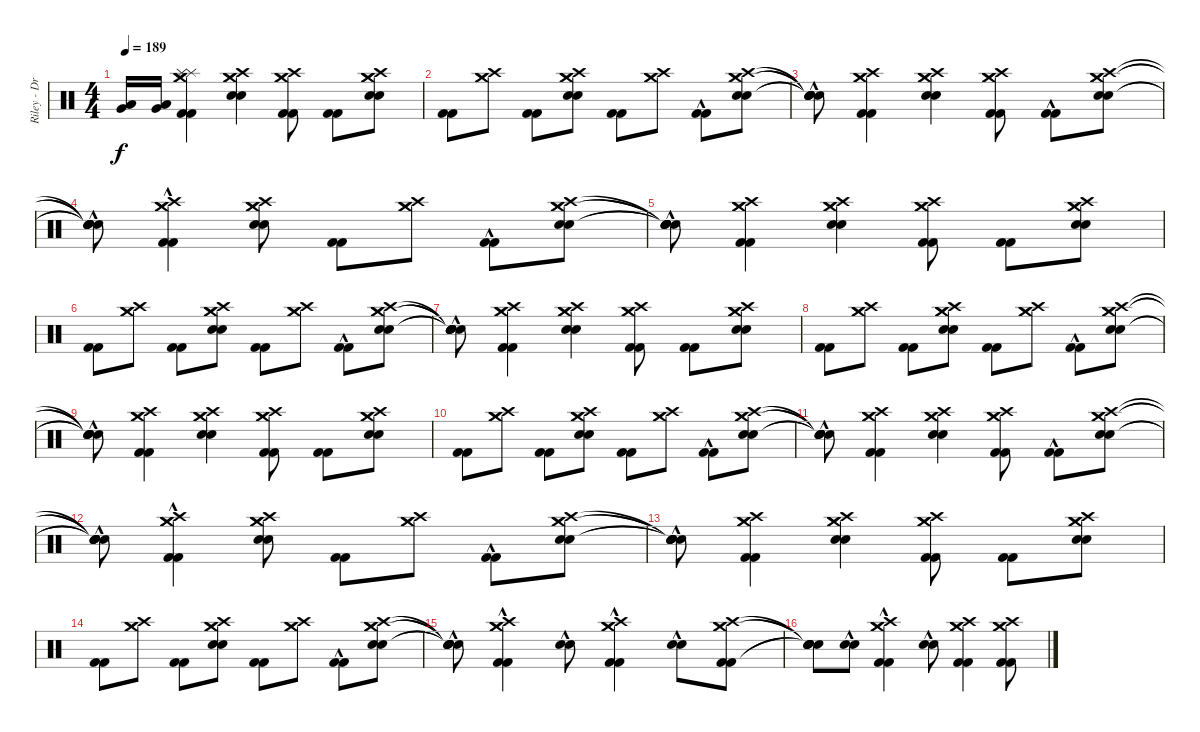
\track ("Riley - Drums" "Riley - Dr") {instrument percussion}
\staff {score}
\articulation defaults
\ts (4 4)
\tempo 189
\clef neutral
\ks c
("Low Tom (hit)" "Very Low Tom (hit)").16{dy f} ("Very Low Tom (hit)" "Low Floor Tom (hit)").16 ("Kick (hit) 2" "Kick (hit) 2" "Splash (hit)" "Splash (hit)" "Crash medium (hit)" "Crash medium (hit)").4 ("Electric Snare (hit)" "Electric Snare (hit)" "Crash medium (hit)" "Crash high (hit)" "Crash medium (hit)").4 ("Kick (hit) 2" "Kick (hit) 2" "Crash medium (hit)" "Crash high (hit)" "Crash medium (hit)").8 ("Kick (hit) 2" "Kick (hit) 2").8 ("Electric Snare (hit)" "Electric Snare (hit)" "Crash medium (hit)" "Crash high (hit)" "Crash medium (hit)").8 |
("Kick (hit) 2" "Kick (hit) 2").8 ("Crash medium (hit)" "Crash high (hit)" "Crash medium (hit)").8 ("Kick (hit) 2" "Kick (hit) 2").8 ("Electric Snare (hit)" "Electric Snare (hit)" "Crash medium (hit)" "Crash high (hit)" "Crash medium (hit)").8 ("Kick (hit) 2" "Kick (hit) 2").8 ("Crash medium (hit)" "Crash high (hit)" "Crash medium (hit)").8 ("Kick (hit) 2"{hac} "Kick (hit) 2"{hac}).8 ("Electric Snare (hit)" "Electric Snare (hit)" "Crash medium (hit)" "Crash high (hit)" "Crash medium (hit)").8 |
("Snare (hit)"{hac t} "Snare (hit)"{hac t} "Snare (hit)"{t} "Snare (hit)"{t} "Snare (hit)"{t}).8 ("Kick (hit) 2" "Kick (hit) 2" "Crash medium (hit)" "Crash high (hit)" "Crash medium (hit)").4 ("Electric Snare (hit)" "Electric Snare (hit)" "Crash medium (hit)" "Crash high (hit)" "Crash medium (hit)").4 ("Kick (hit) 2" "Kick (hit) 2" "Crash medium (hit)" "Crash high (hit)" "Crash medium (hit)").8 ("Kick (hit) 2"{hac} "Kick (hit) 2"{hac}).8 ("Electric Snare (hit)" "Electric Snare (hit)" "Crash medium (hit)" "Crash high (hit)" "Crash medium (hit)").8 |
("Snare (hit)"{hac t} "Snare (hit)"{hac t} "Snare (hit)"{t} "Snare (hit)"{t} "Snare (hit)"{t}).8 ("Kick (hit) 2"{hac} "Kick (hit) 2"{hac} "Crash medium (hit)" "Crash high (hit)" "Crash medium (hit)").4 ("Electric Snare (hit)" "Electric Snare (hit)" "Crash medium (hit)" "Crash high (hit)" "Crash medium (hit)").8 ("Kick (hit) 2" "Kick (hit) 2").8 ("Crash medium (hit)" "Crash high (hit)" "Crash medium (hit)").8 ("Kick (hit) 2"{hac} "Kick (hit) 2"{hac}).8 ("Electric Snare (hit)" "Electric Snare (hit)" "Crash medium (hit)" "Crash high (hit)" "Crash medium (hit)").8 |
("Snare (hit)"{hac t} "Snare (hit)"{hac t} "Snare (hit)"{t} "Snare (hit)"{t} "Snare (hit)"{t}).8 ("Kick (hit) 2" "Kick (hit) 2" "Crash medium (hit)" "Crash high (hit)" "Crash medium (hit)").4 ("Electric Snare (hit)" "Electric Snare (hit)" "Crash medium (hit)" "Crash high (hit)" "Crash medium (hit)").4 ("Kick (hit) 2" "Kick (hit) 2" "Crash medium (hit)" "Crash high (hit)" "Crash medium (hit)").8 ("Kick (hit) 2" "Kick (hit) 2").8 ("Electric Snare (hit)" "Electric Snare (hit)" "Crash medium (hit)" "Crash high (hit)" "Crash medium (hit)").8 |
("Kick (hit) 2" "Kick (hit) 2").8 ("Crash medium (hit)" "Crash high (hit)" "Crash medium (hit)").8 ("Kick (hit) 2" "Kick (hit) 2").8 ("Electric Snare (hit)" "Electric Snare (hit)" "Crash medium (hit)" "Crash high (hit)" "Crash medium (hit)").8 ("Kick (hit) 2" "Kick (hit) 2").8 ("Crash medium (hit)" "Crash high (hit)" "Crash medium (hit)").8 ("Kick (hit) 2"{hac} "Kick (hit) 2"{hac}).8 ("Electric Snare (hit)" "Electric Snare (hit)" "Crash medium (hit)" "Crash high (hit)" "Crash medium (hit)").8 |
("Snare (hit)"{hac t} "Snare (hit)"{hac t} "Snare (hit)"{t} "Snare (hit)"{t} "Snare (hit)"{t}).8 ("Kick (hit) 2" "Kick (hit) 2" "Crash medium (hit)" "Crash high (hit)" "Crash medium (hit)").4 ("Electric Snare (hit)" "Electric Snare (hit)" "Crash medium (hit)" "Crash high (hit)" "Crash medium (hit)").4 ("Kick (hit) 2" "Kick (hit) 2" "Crash medium (hit)" "Crash high (hit)" "Crash medium (hit)").8 ("Kick (hit) 2" "Kick (hit) 2").8 ("Electric Snare (hit)" "Electric Snare (hit)" "Crash medium (hit)" "Crash high (hit)" "Crash medium (hit)").8 |
("Kick (hit) 2" "Kick (hit) 2").8 ("Crash medium (hit)" "Crash high (hit)" "Crash medium (hit)").8 ("Kick (hit) 2" "Kick (hit) 2").8 ("Electric Snare (hit)" "Electric Snare (hit)" "Crash medium (hit)" "Crash high (hit)" "Crash medium (hit)").8 ("Kick (hit) 2" "Kick (hit) 2").8 ("Crash medium (hit)" "Crash high (hit)" "Crash medium (hit)").8 ("Kick (hit) 2"{hac} "Kick (hit) 2"{hac}).8 ("Electric Snare (hit)" "Electric Snare (hit)" "Crash medium (hit)" "Crash high (hit)" "Crash medium (hit)").8 |
("Snare (hit)"{hac t} "Snare (hit)"{hac t} "Snare (hit)"{t} "Snare (hit)"{t} "Snare (hit)"{t}).8 ("Kick (hit) 2" "Kick (hit) 2" "Crash medium (hit)" "Crash high (hit)" "Crash medium (hit)").4 ("Electric Snare (hit)" "Electric Snare (hit)" "Crash medium (hit)" "Crash high (hit)" "Crash medium (hit)").4 ("Kick (hit) 2" "Kick (hit) 2" "Crash medium (hit)" "Crash high (hit)" "Crash medium (hit)").8 ("Kick (hit) 2" "Kick (hit) 2").8 ("Electric Snare (hit)" "Electric Snare (hit)" "Crash medium (hit)" "Crash high (hit)" "Crash medium (hit)").8 |
("Kick (hit) 2" "Kick (hit) 2").8 ("Crash medium (hit)" "Crash high (hit)" "Crash medium (hit)").8 ("Kick (hit) 2" "Kick (hit) 2").8 ("Electric Snare (hit)" "Electric Snare (hit)" "Crash medium (hit)" "Crash high (hit)" "Crash medium (hit)").8 ("Kick (hit) 2" "Kick (hit) 2").8 ("Crash medium (hit)" "Crash high (hit)" "Crash medium (hit)").8 ("Kick (hit) 2"{hac} "Kick (hit) 2"{hac}).8 ("Electric Snare (hit)" "Electric Snare (hit)" "Crash medium (hit)" "Crash high (hit)" "Crash medium (hit)").8 |
("Snare (hit)"{hac t} "Snare (hit)"{hac t} "Snare (hit)"{t} "Snare (hit)"{t} "Snare (hit)"{t}).8 ("Kick (hit) 2" "Kick (hit) 2" "Crash medium (hit)" "Crash high (hit)" "Crash medium (hit)").4 ("Electric Snare (hit)" "Electric Snare (hit)" "Crash medium (hit)" "Crash high (hit)" "Crash medium (hit)").4 ("Kick (hit) 2" "Kick (hit) 2" "Crash medium (hit)" "Crash high (hit)" "Crash medium (hit)").8 ("Kick (hit) 2"{hac} "Kick (hit) 2"{hac}).8 ("Electric Snare (hit)" "Electric Snare (hit)" "Crash medium (hit)" "Crash high (hit)" "Crash medium (hit)").8 |
("Snare (hit)"{hac t} "Snare (hit)"{hac t} "Snare (hit)"{t} "Snare (hit)"{t} "Snare (hit)"{t}).8 ("Kick (hit) 2"{hac} "Kick (hit) 2"{hac} "Crash medium (hit)" "Crash high (hit)" "Crash medium (hit)").4 ("Electric Snare (hit)" "Electric Snare (hit)" "Crash medium (hit)" "Crash high (hit)" "Crash medium (hit)").8 ("Kick (hit) 2" "Kick (hit) 2").8 ("Crash medium (hit)" "Crash high (hit)" "Crash medium (hit)").8 ("Kick (hit) 2"{hac} "Kick (hit) 2"{hac}).8 ("Electric Snare (hit)" "Electric Snare (hit)" "Crash medium (hit)" "Crash high (hit)" "Crash medium (hit)").8 |
("Snare (hit)"{hac t} "Snare (hit)"{hac t} "Snare (hit)"{t} "Snare (hit)"{t} "Snare (hit)"{t}).8 ("Kick (hit) 2" "Kick (hit) 2" "Crash medium (hit)" "Crash high (hit)" "Crash medium (hit)").4 ("Electric Snare (hit)" "Electric Snare (hit)" "Crash medium (hit)" "Crash high (hit)" "Crash medium (hit)").4 ("Kick (hit) 2" "Kick (hit) 2" "Crash medium (hit)" "Crash high (hit)" "Crash medium (hit)").8 ("Kick (hit) 2" "Kick (hit) 2").8 ("Electric Snare (hit)" "Electric Snare (hit)" "Crash medium (hit)" "Crash high (hit)" "Crash medium (hit)").8 |
("Kick (hit) 2" "Kick (hit) 2").8 ("Crash medium (hit)" "Crash high (hit)" "Crash medium (hit)").8 ("Kick (hit) 2" "Kick (hit) 2").8 ("Electric Snare (hit)" "Electric Snare (hit)" "Crash medium (hit)" "Crash high (hit)" "Crash medium (hit)").8 ("Kick (hit) 2" "Kick (hit) 2").8 ("Crash medium (hit)" "Crash high (hit)" "Crash medium (hit)").8 ("Kick (hit) 2"{hac} "Kick (hit) 2"{hac}).8 ("Electric Snare (hit)" "Electric Snare (hit)" "Crash medium (hit)" "Crash high (hit)" "Crash medium (hit)").8 |
("Snare (hit)"{hac t} "Snare (hit)"{hac t} "Snare (hit)"{t} "Snare (hit)"{t} "Snare (hit)"{t}).8 ("Kick (hit) 2"{hac} "Kick (hit) 2"{hac} "Crash medium (hit)"{hac} "Crash high (hit)"{hac} "Crash medium (hit)"{hac}).4 ("Electric Snare (hit)"{hac} "Electric Snare (hit)"{hac}).8 ("Kick (hit) 2"{hac} "Kick (hit) 2"{hac} "Crash medium (hit)"{hac} "Crash high (hit)"{hac} "Crash medium (hit)"{hac}).4 ("Electric Snare (hit)"{hac} "Electric Snare (hit)"{hac}).8 ("Kick (hit) 2" "Kick (hit) 2" "Crash medium (hit)" "Crash high (hit)" "Crash medium (hit)").8 |
("Snare (hit)"{t} "Snare (hit)"{t} "Snare (hit)"{t} "Snare (hit)"{t} "Snare (hit)"{t}).8 ("Electric Snare (hit)"{hac} "Electric Snare (hit)"{hac}).8 ("Kick (hit) 2"{hac} "Kick (hit) 2"{hac} "Crash medium (hit)"{hac} "Crash high (hit)"{hac} "Crash medium (hit)"{hac}).4 ("Electric Snare (hit)"{hac} "Electric Snare (hit)"{hac}).8 ("Kick (hit) 2" "Kick (hit) 2" "Crash medium (hit)" "Crash high (hit)" "Crash medium (hit)").4 ("Kick (hit) 2" "Kick (hit) 2" "Crash medium (hit)" "Crash high (hit)" "Crash medium (hit)").8
